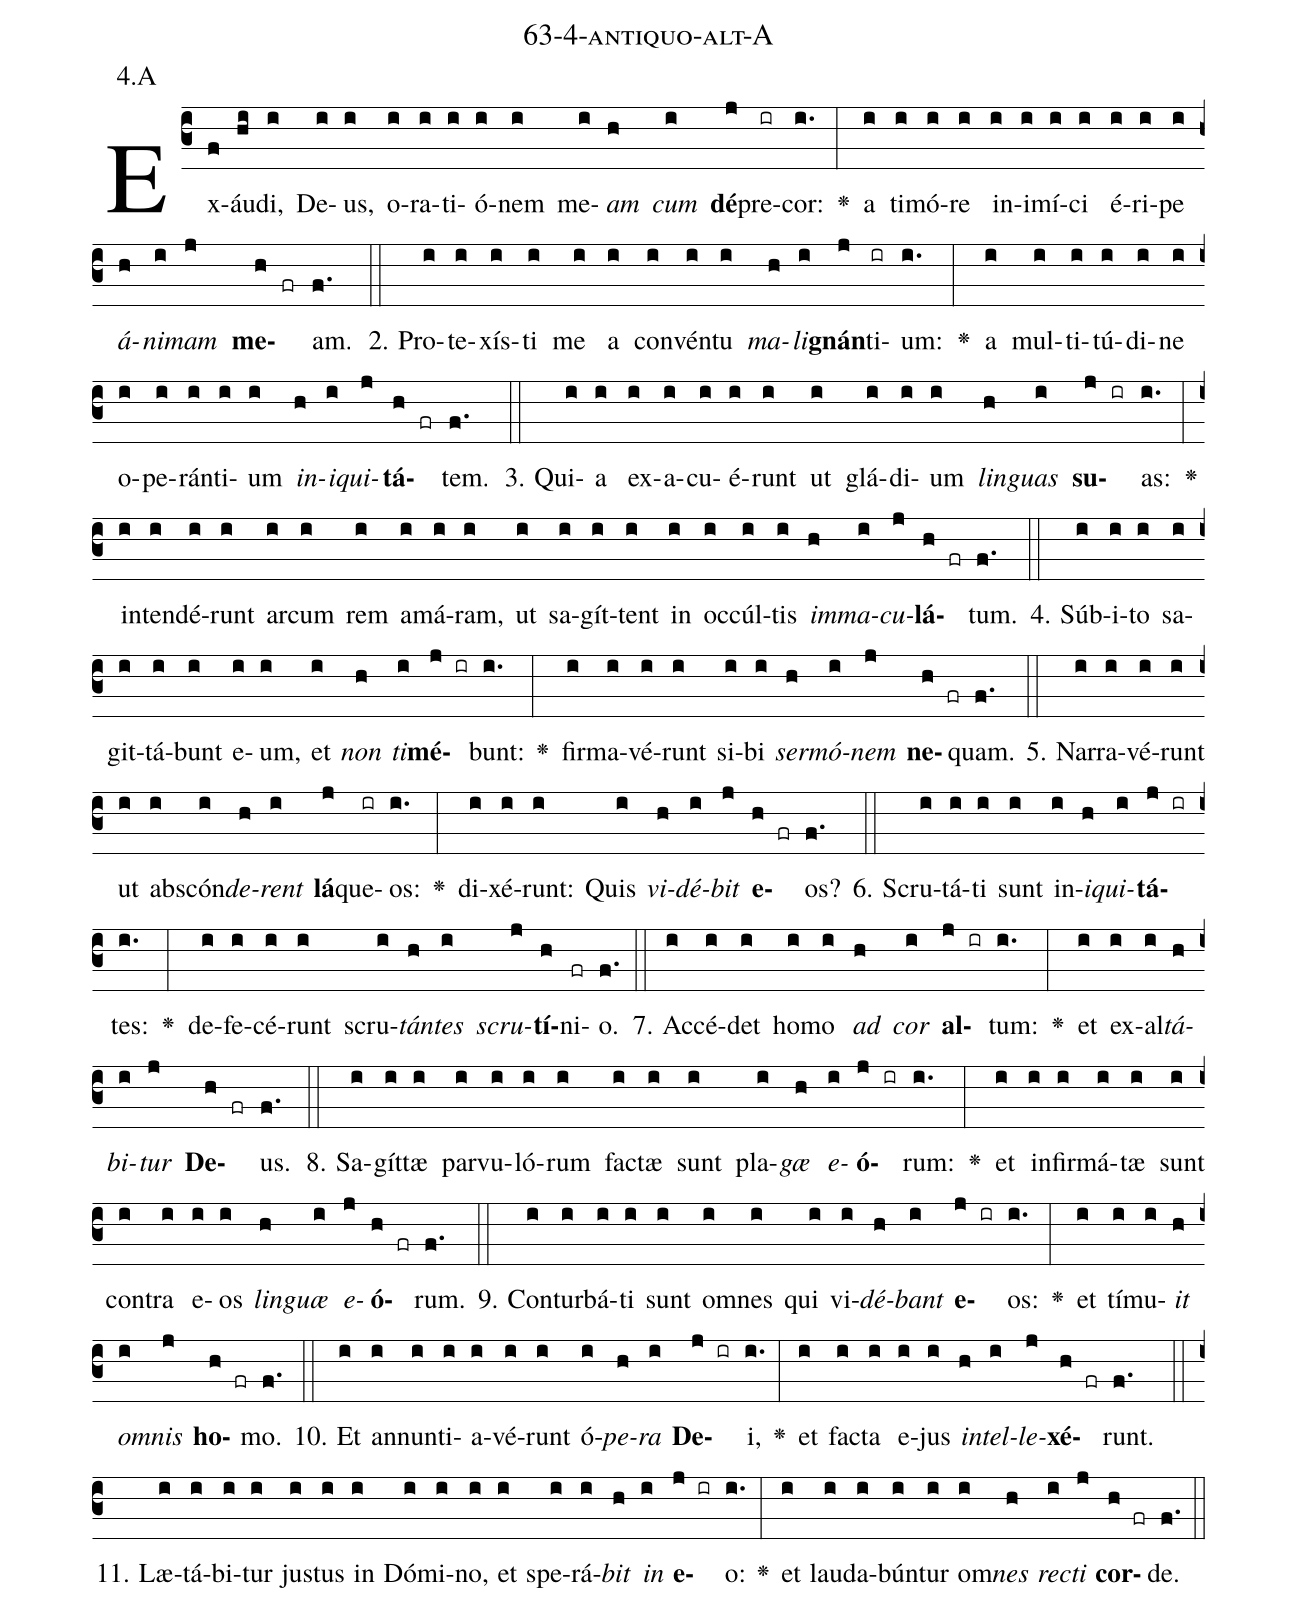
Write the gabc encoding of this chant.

name: 63-4-antiquo-alt-A;
annotation: 4.A;
%%
(c3)Ex(f)áu(hi)di,(i) De(i)us,(i) o(i)ra(i)ti(i)ó(i)nem(i) me(i)<i>am</i>(h) <i>cum</i>(i) <b>dé</b>(j)pre(ir)cor:(i.) <v>\greheightstar</v>(:) a(i) ti(i)mó(i)re(i) in(i)i(i)mí(i)ci(i) é(i)ri(i)pe(i) <i>á</i>(h)<i>ni</i>(i)<i>mam</i>(j) <b>me</b>(h fr)am.(f.) (::)
2. Pro(i)te(i)xís(i)ti(i) me(i) a(i) con(i)vén(i)tu(i) <i>ma</i>(h)<i>li</i>(i)<b>gnán</b>(j)ti(ir)um:(i.) <v>\greheightstar</v>(:) a(i) mul(i)ti(i)tú(i)di(i)ne(i) o(i)pe(i)rán(i)ti(i)um(i) <i>in</i>(h)<i>i</i>(i)<i>qui</i>(j)<b>tá</b>(h fr)tem.(f.) (::)
3. Qui(i)a(i) ex(i)a(i)cu(i)é(i)runt(i) ut(i) glá(i)di(i)um(i) <i>lin</i>(h)<i>guas</i>(i) <b>su</b>(j ir)as:(i.) <v>\greheightstar</v>(:) in(i)ten(i)dé(i)runt(i) ar(i)cum(i) rem(i) a(i)má(i)ram,(i) ut(i) sa(i)gít(i)tent(i) in(i) oc(i)cúl(i)tis(i) <i>im</i>(h)<i>ma</i>(i)<i>cu</i>(j)<b>lá</b>(h fr)tum.(f.) (::)
4. Súb(i)i(i)to(i) sa(i)git(i)tá(i)bunt(i) e(i)um,(i) et(i) <i>non</i>(h) <i>ti</i>(i)<b>mé</b>(j ir)bunt:(i.) <v>\greheightstar</v>(:) fir(i)ma(i)vé(i)runt(i) si(i)bi(i) <i>ser</i>(h)<i>mó</i>(i)<i>nem</i>(j) <b>ne</b>(h fr)quam.(f.) (::)
5. Nar(i)ra(i)vé(i)runt(i) ut(i) abs(i)cón(i)<i>de</i>(h)<i>rent</i>(i) <b>lá</b>(j)que(ir)os:(i.) <v>\greheightstar</v>(:) di(i)xé(i)runt:(i) Quis(i) <i>vi</i>(h)<i>dé</i>(i)<i>bit</i>(j) <b>e</b>(h fr)os?(f.) (::)
6. Scru(i)tá(i)ti(i) sunt(i) in(i)<i>i</i>(h)<i>qui</i>(i)<b>tá</b>(j ir)tes:(i.) <v>\greheightstar</v>(:) de(i)fe(i)cé(i)runt(i) scru(i)<i>tán</i>(h)<i>tes</i>(i) <i>scru</i>(j)<b>tí</b>(h)ni(fr)o.(f.) (::)
7. Ac(i)cé(i)det(i) ho(i)mo(i) <i>ad</i>(h) <i>cor</i>(i) <b>al</b>(j ir)tum:(i.) <v>\greheightstar</v>(:) et(i) ex(i)al(i)<i>tá</i>(h)<i>bi</i>(i)<i>tur</i>(j) <b>De</b>(h fr)us.(f.) (::)
8. Sa(i)gít(i)tæ(i) par(i)vu(i)ló(i)rum(i) fac(i)tæ(i) sunt(i) pla(i)<i>gæ</i>(h) <i>e</i>(i)<b>ó</b>(j ir)rum:(i.) <v>\greheightstar</v>(:) et(i) in(i)fir(i)má(i)tæ(i) sunt(i) con(i)tra(i) e(i)os(i) <i>lin</i>(h)<i>guæ</i>(i) <i>e</i>(j)<b>ó</b>(h fr)rum.(f.) (::)
9. Con(i)tur(i)bá(i)ti(i) sunt(i) om(i)nes(i) qui(i) vi(i)<i>dé</i>(h)<i>bant</i>(i) <b>e</b>(j ir)os:(i.) <v>\greheightstar</v>(:) et(i) tí(i)mu(i)<i>it</i>(h) <i>om</i>(i)<i>nis</i>(j) <b>ho</b>(h fr)mo.(f.) (::)
10. Et(i) an(i)nun(i)ti(i)a(i)vé(i)runt(i) ó(i)<i>pe</i>(h)<i>ra</i>(i) <b>De</b>(j ir)i,(i.) <v>\greheightstar</v>(:) et(i) fac(i)ta(i) e(i)jus(i) <i>in</i>(h)<i>tel</i>(i)<i>le</i>(j)<b>xé</b>(h fr)runt.(f.) (::)
11. Læ(i)tá(i)bi(i)tur(i) jus(i)tus(i) in(i) Dó(i)mi(i)no,(i) et(i) spe(i)rá(i)<i>bit</i>(h) <i>in</i>(i) <b>e</b>(j ir)o:(i.) <v>\greheightstar</v>(:) et(i) lau(i)da(i)bún(i)tur(i) om(i)<i>nes</i>(h) <i>rec</i>(i)<i>ti</i>(j) <b>cor</b>(h fr)de.(f.) (::)
